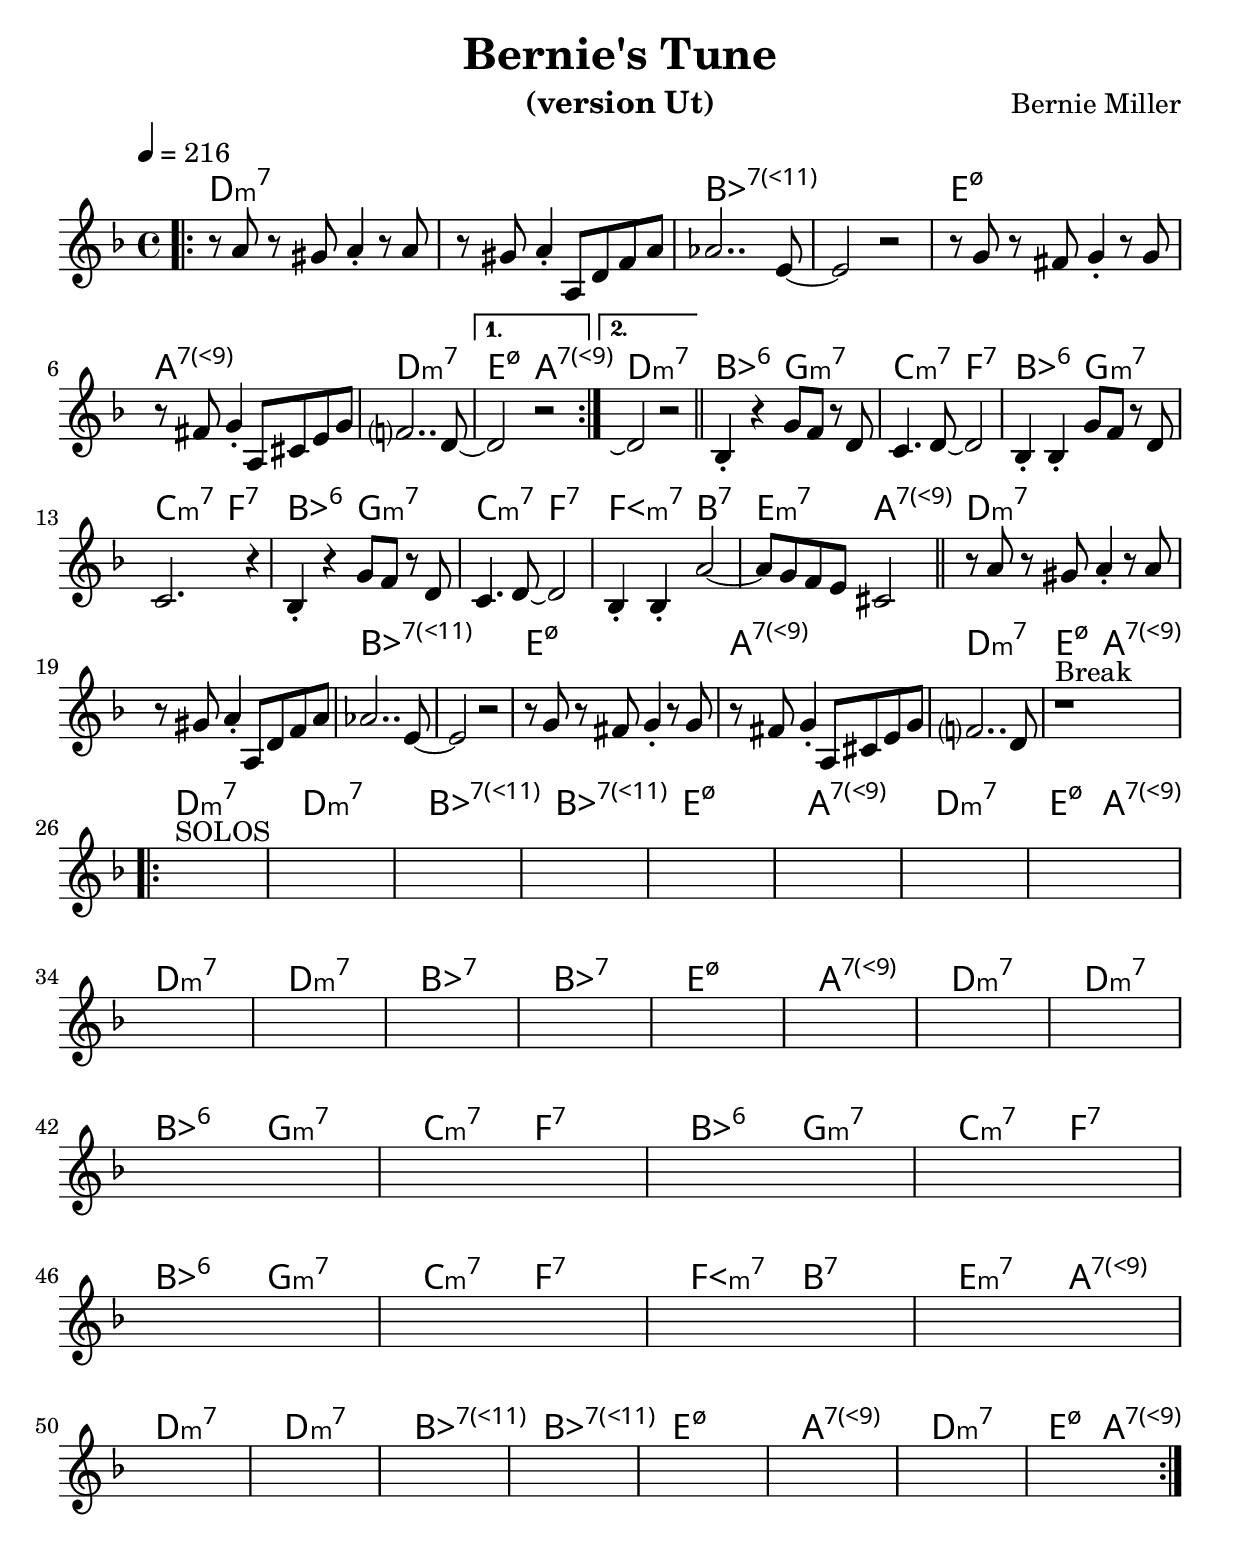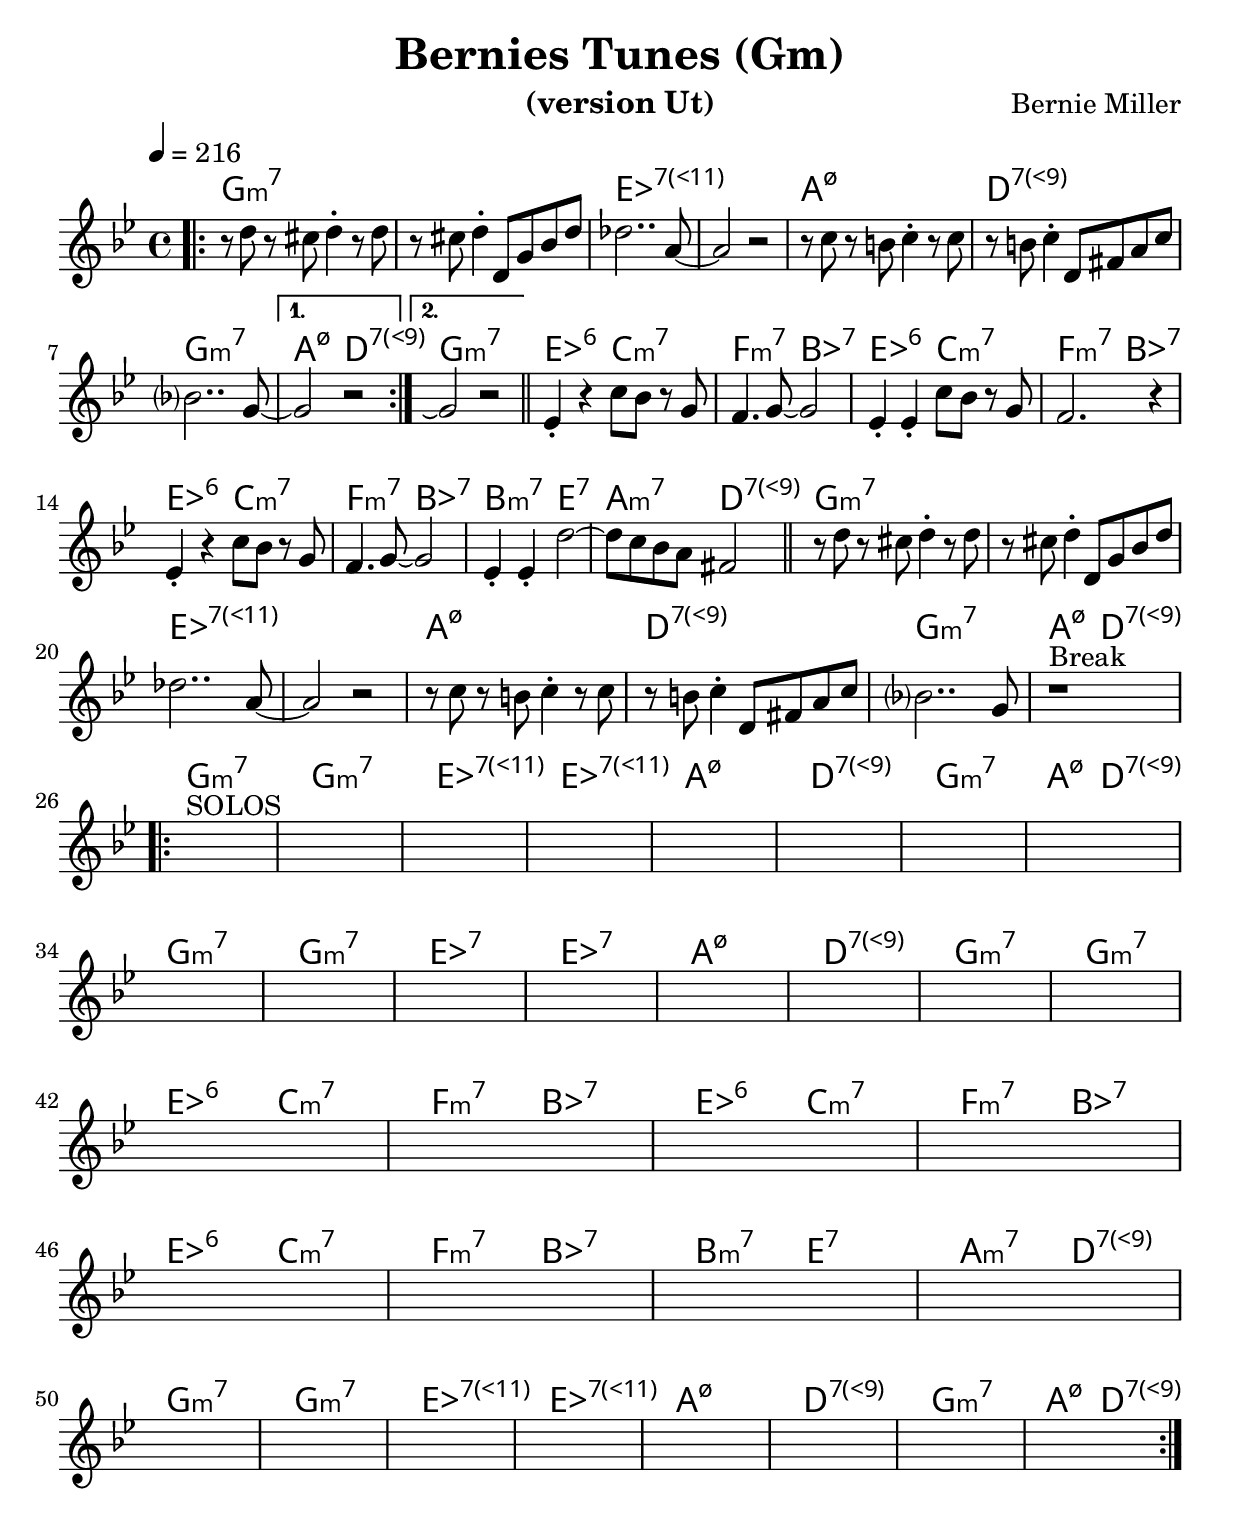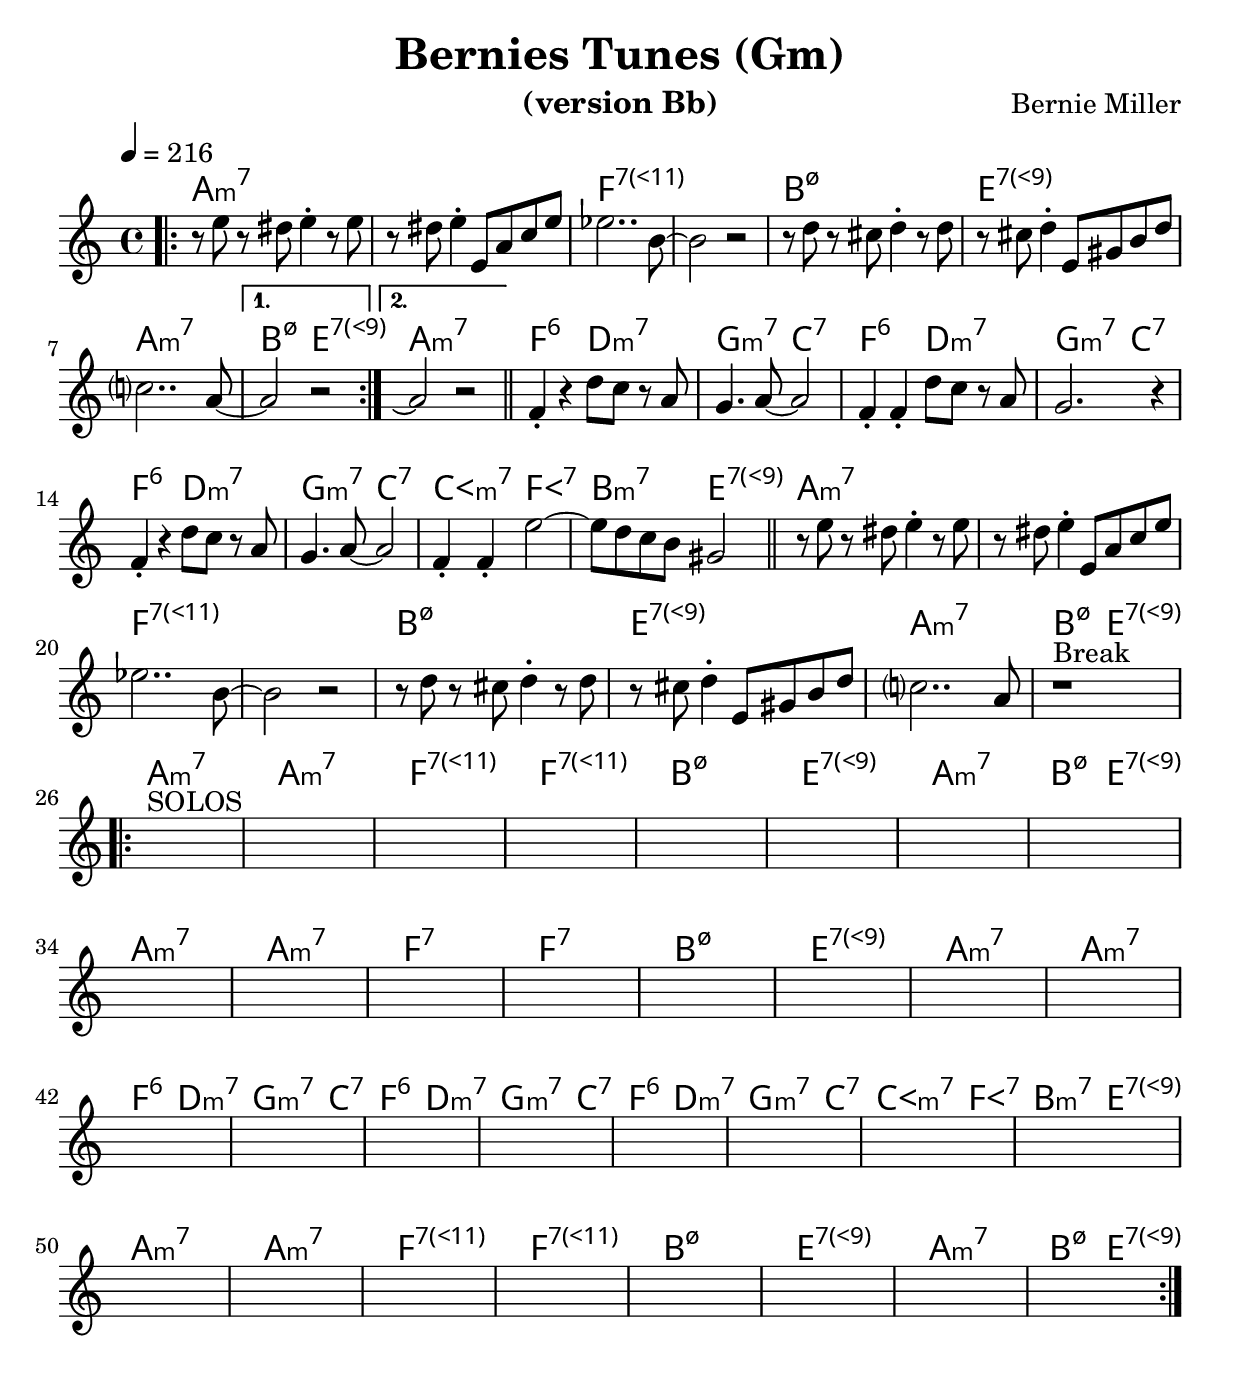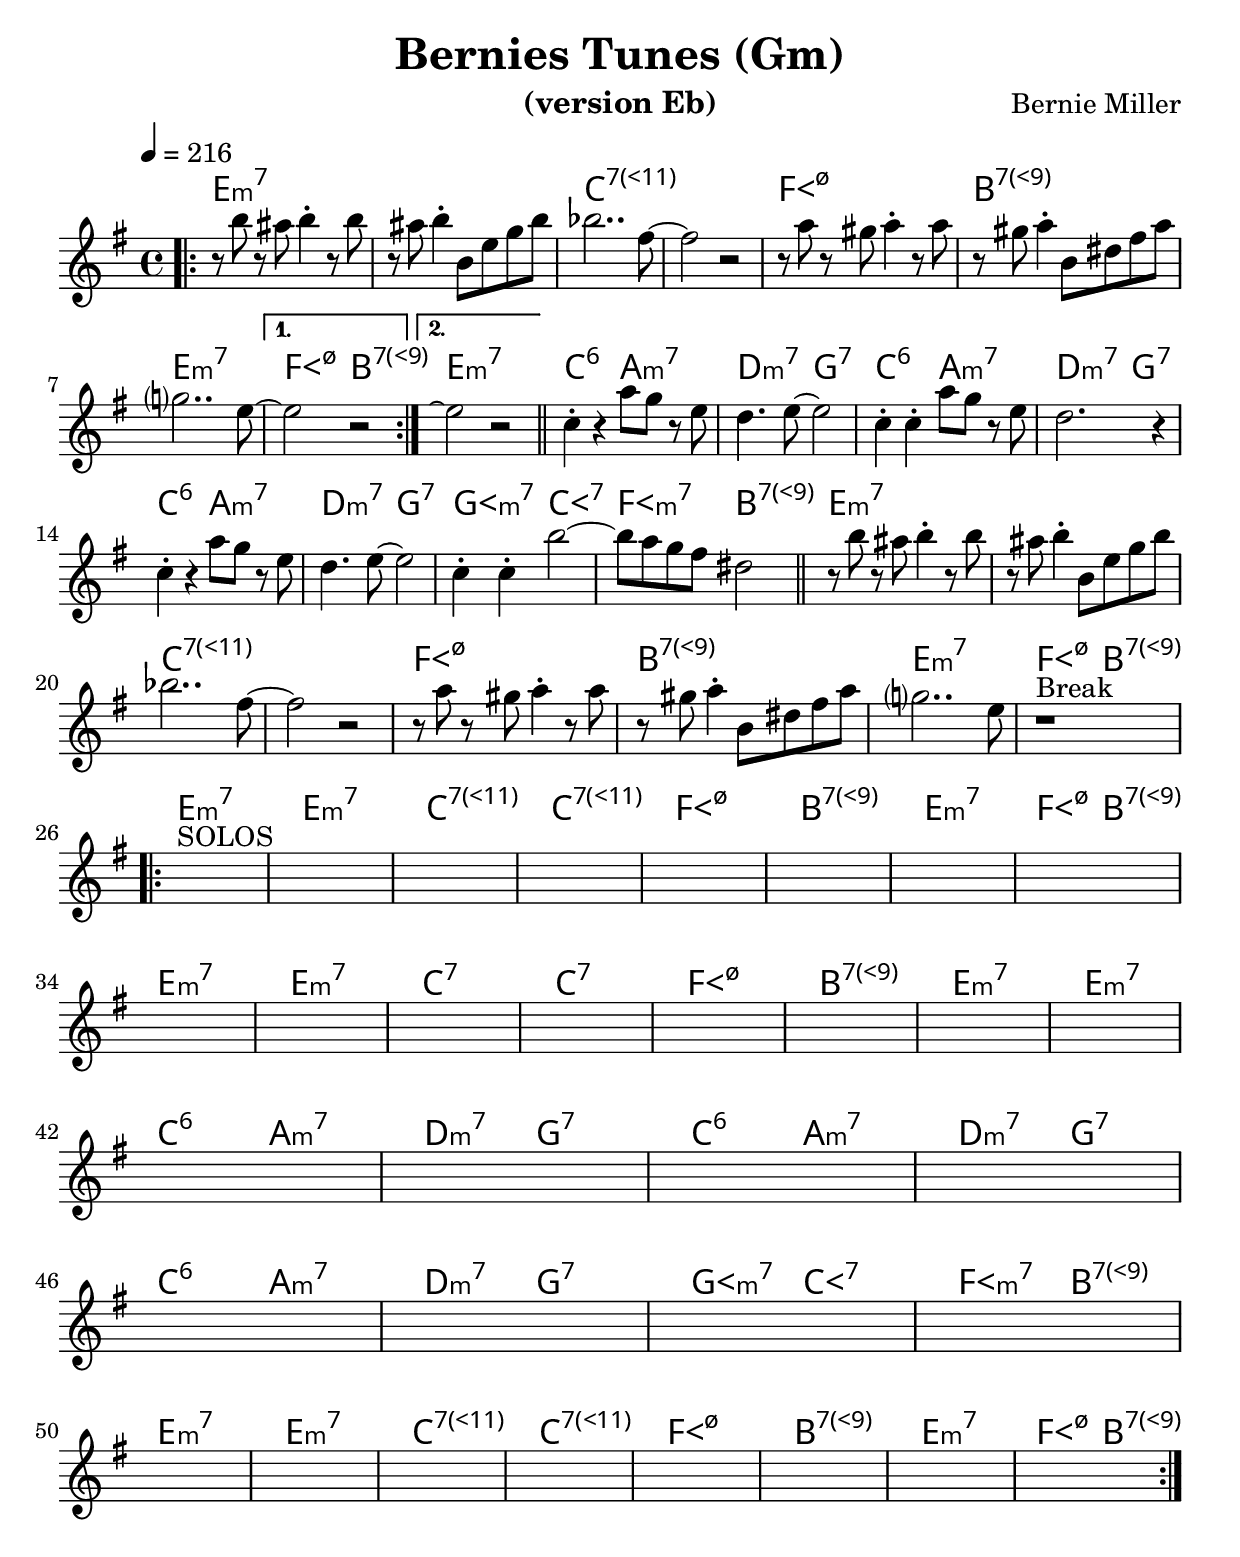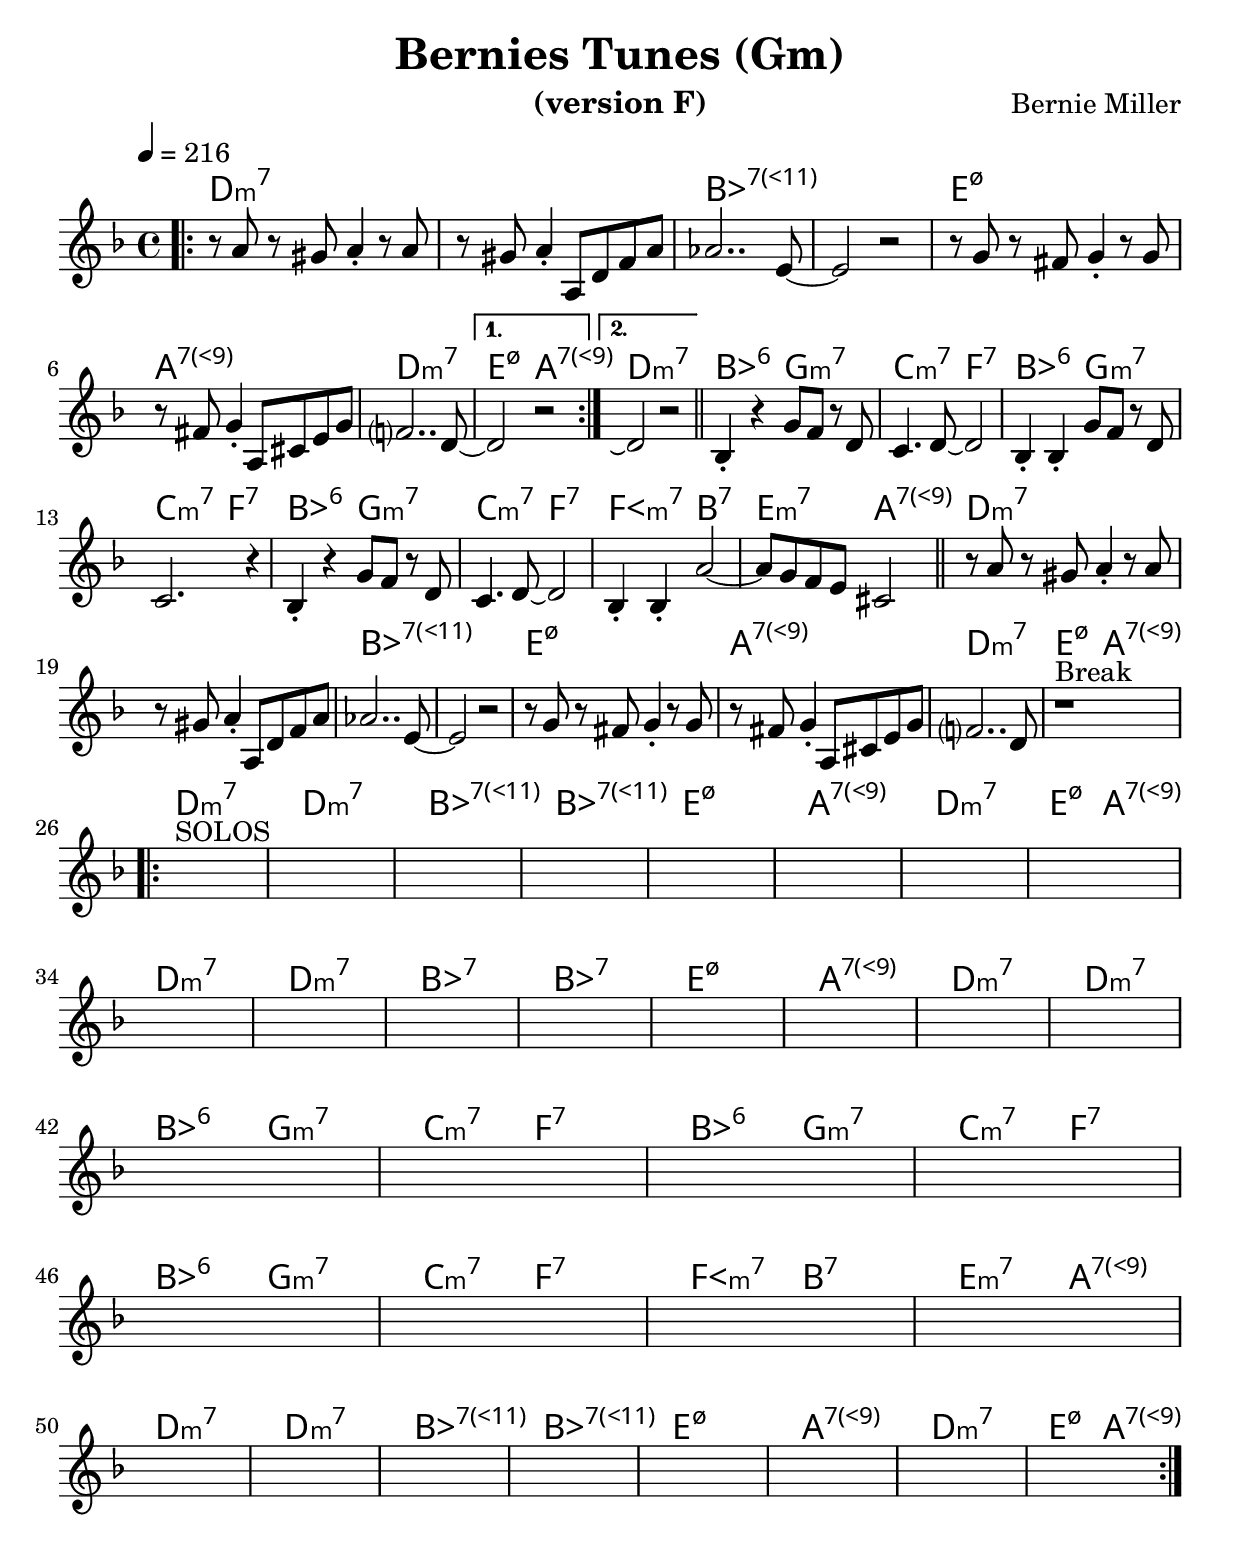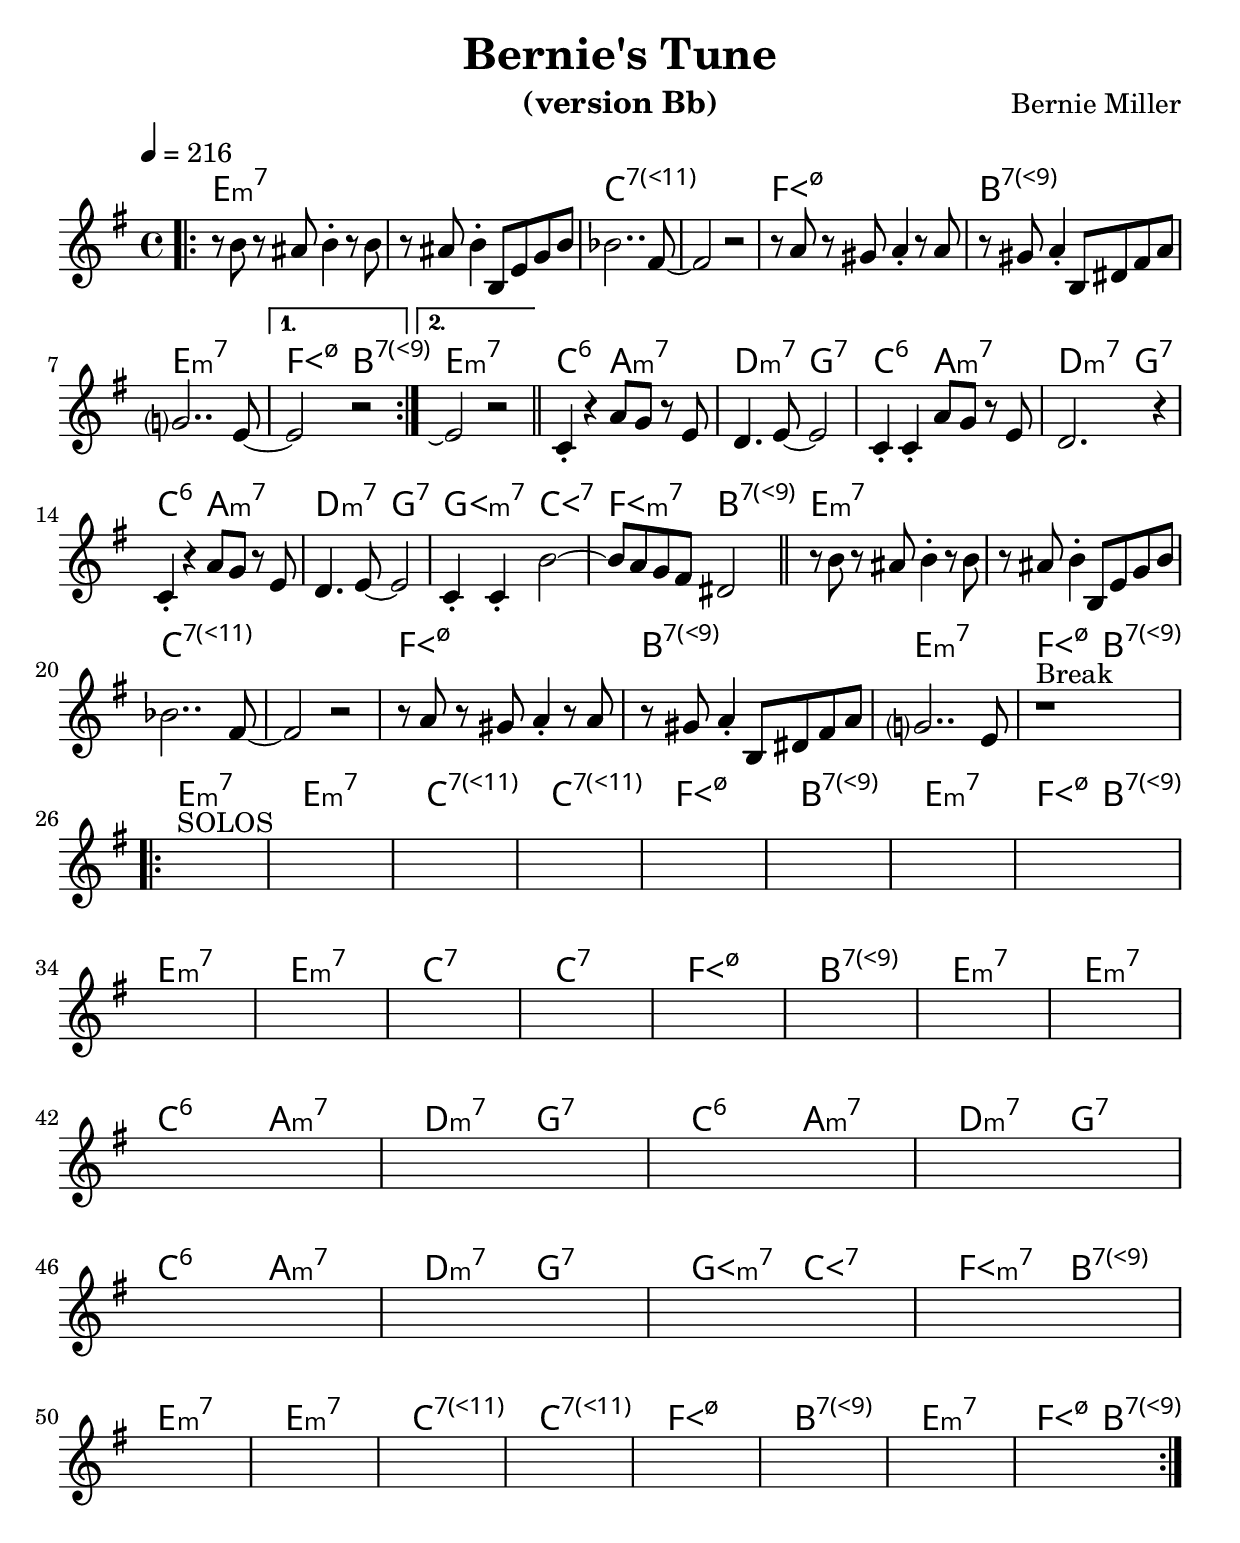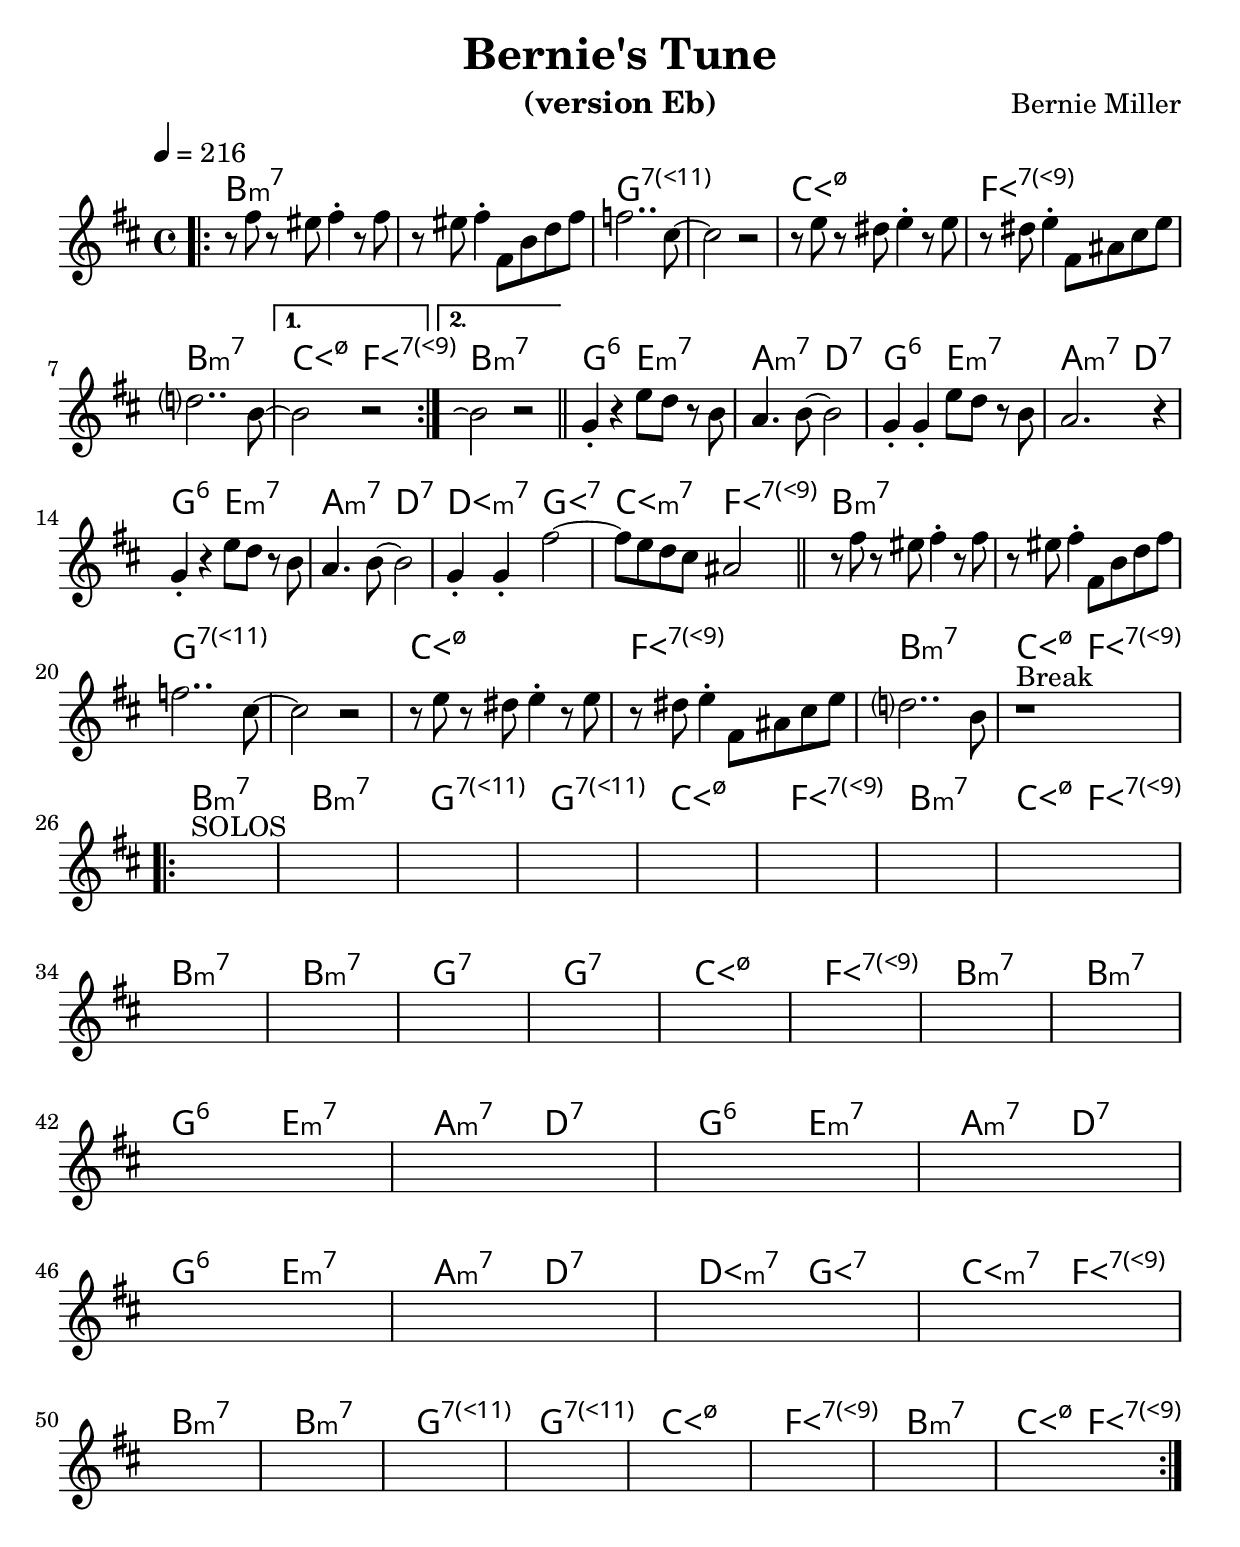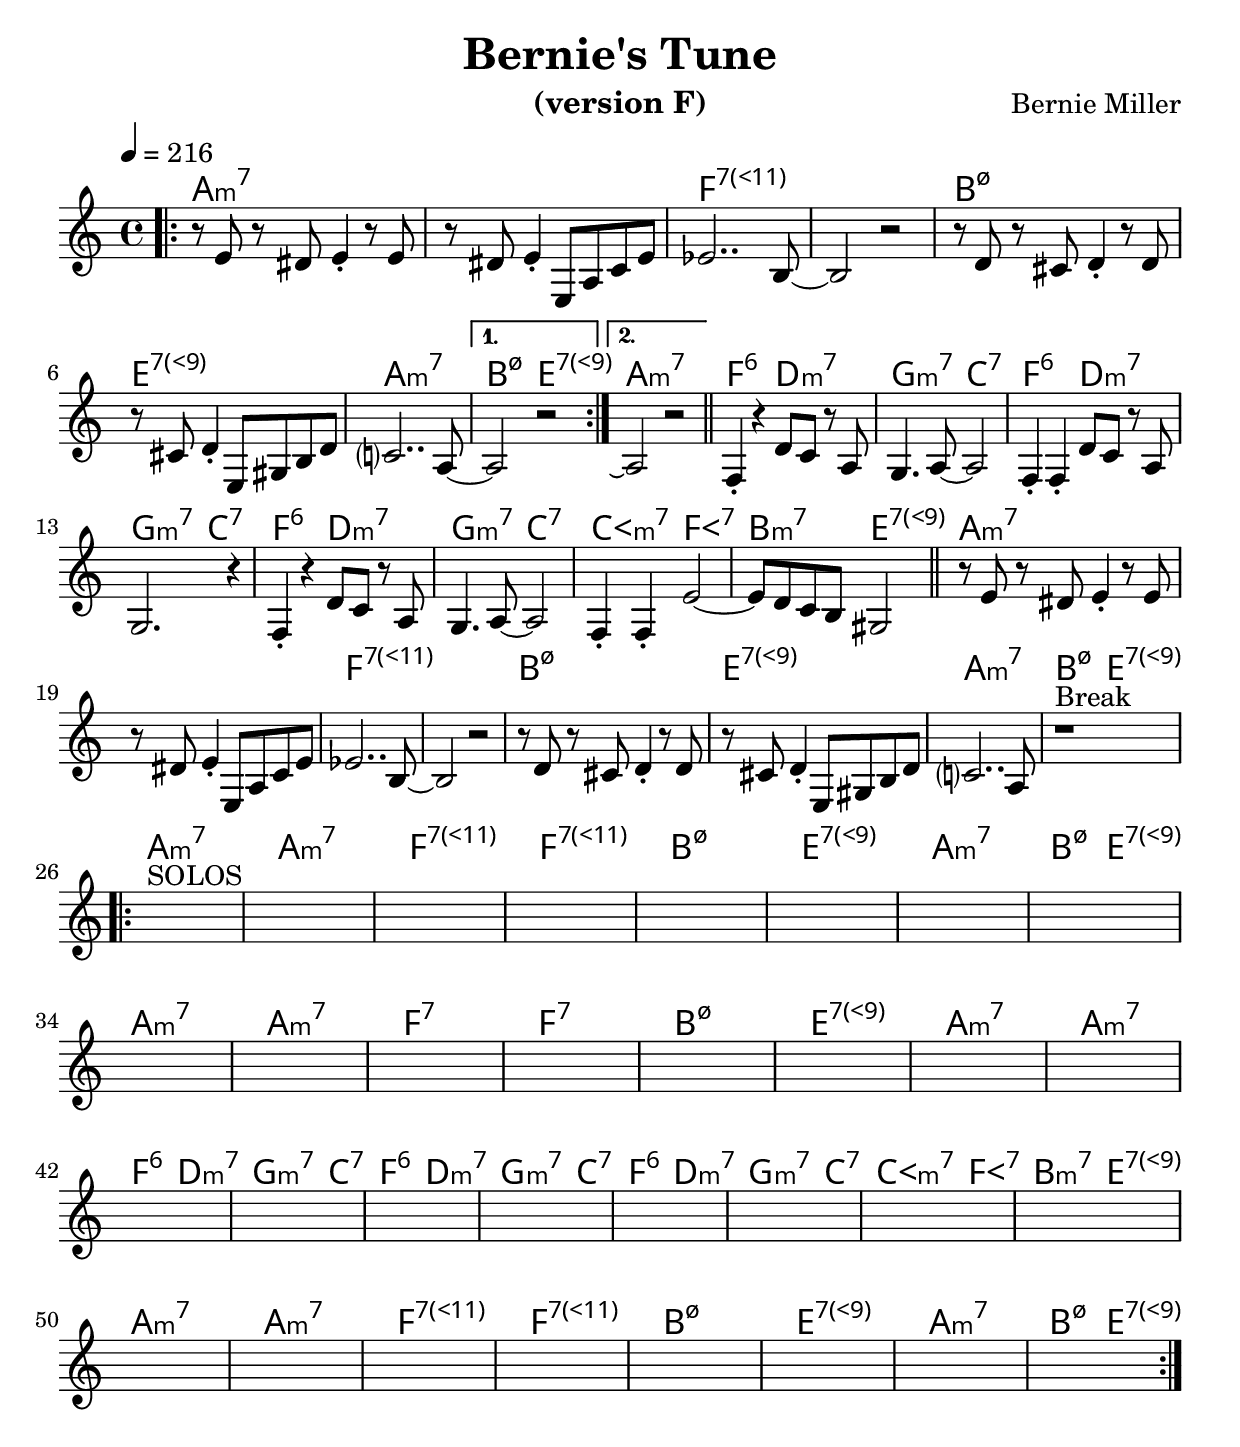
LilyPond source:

% Created on Mon Sep 20 15:23:38 CEST 2010
\version "2.22.0"

#(set-global-staff-size 24)
#(set-default-paper-size "a4")


\include "utils/AccordsJazzDefs.ly"

\paper { indent = 0\cm} 




\header {
	title = "Bernie's Tune" 
 	composer = "Bernie Miller"
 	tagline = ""

}


accords = \chords {
%		\set chordNameExceptions = #chExceptions
		\repeat volta 2 {
			d1:m7 s bes:11+^9 s
			e:m7.5- a:7.9+ d:m7
		}
		\alternative {{e2:m7.5- a:7.9+}{d1:m7}}
		bes2:6 g:m7 c:m7 f:7
		bes:6 g:m7 c:m7 f:7
		bes:6 g:m7 c:m7 f:7
		fis:m7 b:7 e:m7 a:7.9+
		d1:m7 s bes:11+^9 s
		e:m7.5- a:7.9+ d:m7
		e2:m7.5- a:7.9+
		%c1:m7.5+.9+ % un accord
	%es:m7 % un deuxiÃƒÂ¨me
		\repeat volta 2 {
			d1:m7 d1:m7 bes:11+^9 bes:11+^9
			e:m7.5- a:7.9+ d:m7 e2:m7.5- a:7.9+ 
			d1:m7 d1:m7 bes:7 bes:7
			e:m7.5- a:7.9+ d:m7 d:m7 
		bes2:6 g:m7 c:m7 f:7
		bes:6 g:m7 c:m7 f:7
		bes:6 g:m7 c:m7 f:7
		fis:m7 b:7 e:m7 a:7.9+
		d1:m7 d1:m7 bes:11+^9 bes:11+^9
		e:m7.5- a:7.9+ d:m7 e2:m7.5- a:7.9+ 	
		}	
}

staffViolon = \new Staff {
	\time 4/4
	\tempo 4 = 216 
	\set Staff.midiInstrument = "trumpet"
	\key f \major
	\clef treble
	\accidentalStyle modern-cautionary
	\relative c' { 	
 % Type notes here 
\compressEmptyMeasures
%\set Timing.beamExceptions = #'()
\once \override Score.BreakAlignment.break-align-orders =
        #(make-vector 3 '(instrument-name
                          left-edge
                          ambitus
                          span-bar
                          breathing-sign
                          clef
                          key-signature
                          time-signature
                          staff-bar
                          custos
                          span-bar))
  \bar ".|:"
\repeat volta 2 {
r8 a' r gis a4-. r8 a
r8 gis a4-.
a,8 d f a aes2.. e8~ e2 r
r8 g r fis g4-. r8 g
r8 fis g4-.
a,8 cis e g f2.. d8~
}
\alternative {{d2 r}{d2\repeatTie r}}
\bar "||"
bes4-. r g'8 f r d
c4. d8~ d2
bes4-. bes4-. g'8 f r d c2. r4
bes4-. r g'8 f r d
c4. d8~ d2
bes4-. bes4-. a'2~
a8 g f e cis2
\bar "||"
r8 a' r gis a4-. r8 a
r8 gis a4-.
a,8 d f a aes2.. e8~ e2 r
r8 g r fis g4-. r8 g
r8 fis g4-.
a,8 cis e g f2.. d8
r1^"Break"
%\bar "||"
\break
\repeat volta 2 {s1^"SOLOS"
\repeat unfold 7 {s1} \break
\repeat unfold 8 {s1}\break
\repeat unfold 8 {s1}\break
\repeat unfold 8 {s1}
}
	}
}


theme=\staffViolon


\include "utils/books.ly"



accords = {\transpose d g {\accords}}
theme = {\transpose d g {\staffViolon}}


\header {
	title = "Bernies Tunes (Gm)"
}


\bookOutputName "bernies_tune_chant"


\include "utils/books.ly"